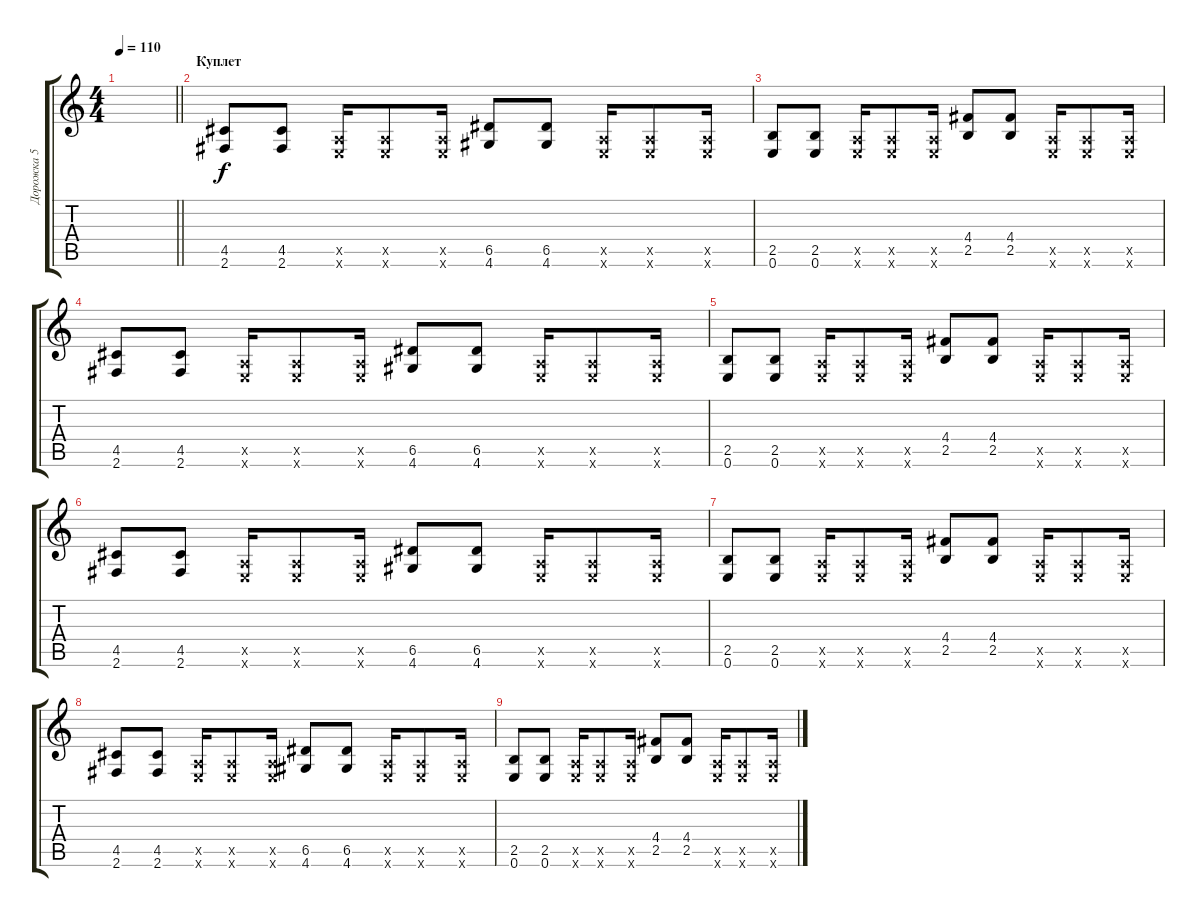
\track ("Дорожка 5" "Дорожка 5") {instrument electricguitarclean}
\staff {score tabs}
\tuning (E4 B3 G3 D3 A2 E2) {hide}
\ts (4 4)
\tempo 110
\clef g2
\barLineRight lightlight
\ks c
|
\section ("" "Куплет")
(4.5 2.6).8 (4.5 2.6).8 (0.5{x} 0.6{x}).16 (0.5{x} 0.6{x}).8 (0.5{x} 0.6{x}).16 (6.5 4.6).8 (6.5 4.6).8 (0.5{x} 0.6{x}).16 (0.5{x} 0.6{x}).8 (0.5{x} 0.6{x}).16 |
(2.5 0.6).8 (2.5 0.6).8 (0.5{x} 0.6{x}).16 (0.5{x} 0.6{x}).8 (0.5{x} 0.6{x}).16 (4.4 2.5).8 (4.4 2.5).8 (0.5{x} 0.6{x}).16 (0.5{x} 0.6{x}).8 (0.5{x} 0.6{x}).16 |
(4.5 2.6).8 (4.5 2.6).8 (0.5{x} 0.6{x}).16 (0.5{x} 0.6{x}).8 (0.5{x} 0.6{x}).16 (6.5 4.6).8 (6.5 4.6).8 (0.5{x} 0.6{x}).16 (0.5{x} 0.6{x}).8 (0.5{x} 0.6{x}).16 |
(2.5 0.6).8 (2.5 0.6).8 (0.5{x} 0.6{x}).16 (0.5{x} 0.6{x}).8 (0.5{x} 0.6{x}).16 (4.4 2.5).8 (4.4 2.5).8 (0.5{x} 0.6{x}).16 (0.5{x} 0.6{x}).8 (0.5{x} 0.6{x}).16 |
(4.5 2.6).8 (4.5 2.6).8 (0.5{x} 0.6{x}).16 (0.5{x} 0.6{x}).8 (0.5{x} 0.6{x}).16 (6.5 4.6).8 (6.5 4.6).8 (0.5{x} 0.6{x}).16 (0.5{x} 0.6{x}).8 (0.5{x} 0.6{x}).16 |
(2.5 0.6).8 (2.5 0.6).8 (0.5{x} 0.6{x}).16 (0.5{x} 0.6{x}).8 (0.5{x} 0.6{x}).16 (4.4 2.5).8 (4.4 2.5).8 (0.5{x} 0.6{x}).16 (0.5{x} 0.6{x}).8 (0.5{x} 0.6{x}).16 |
(4.5 2.6).8 (4.5 2.6).8 (0.5{x} 0.6{x}).16 (0.5{x} 0.6{x}).8 (0.5{x} 0.6{x}).16 (6.5 4.6).8 (6.5 4.6).8 (0.5{x} 0.6{x}).16 (0.5{x} 0.6{x}).8 (0.5{x} 0.6{x}).16 |
(2.5 0.6).8 (2.5 0.6).8 (0.5{x} 0.6{x}).16 (0.5{x} 0.6{x}).8 (0.5{x} 0.6{x}).16 (4.4 2.5).8 (4.4 2.5).8 (0.5{x} 0.6{x}).16 (0.5{x} 0.6{x}).8 (0.5{x} 0.6{x}).16
